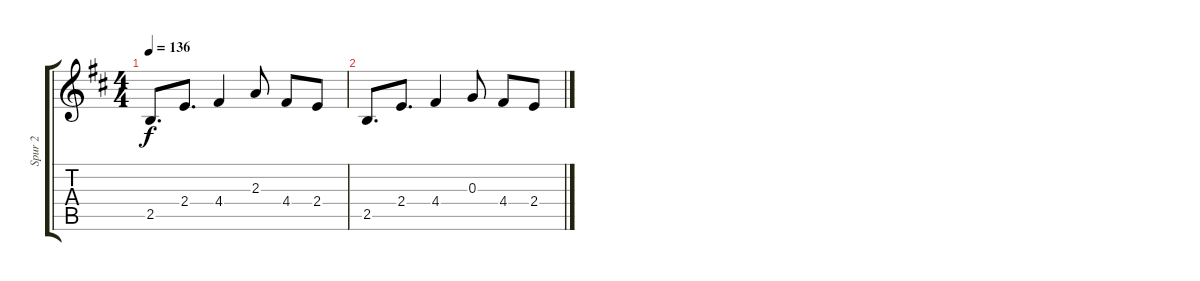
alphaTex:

\track ("Spur 2" "Spur 2") {instrument overdrivenguitar}
\staff {score tabs}
\tuning (E4 B3 G3 D3 A2 E2) {hide}
\ts (4 4)
\tempo 136
\clef g2
\ks d
2.5.8{d dy f} 2.4.8{d} 4.4.4 2.3.8 4.4.8 2.4.8 |
2.5.8{d} 2.4.8{d} 4.4.4 0.3.8 4.4.8 2.4.8
